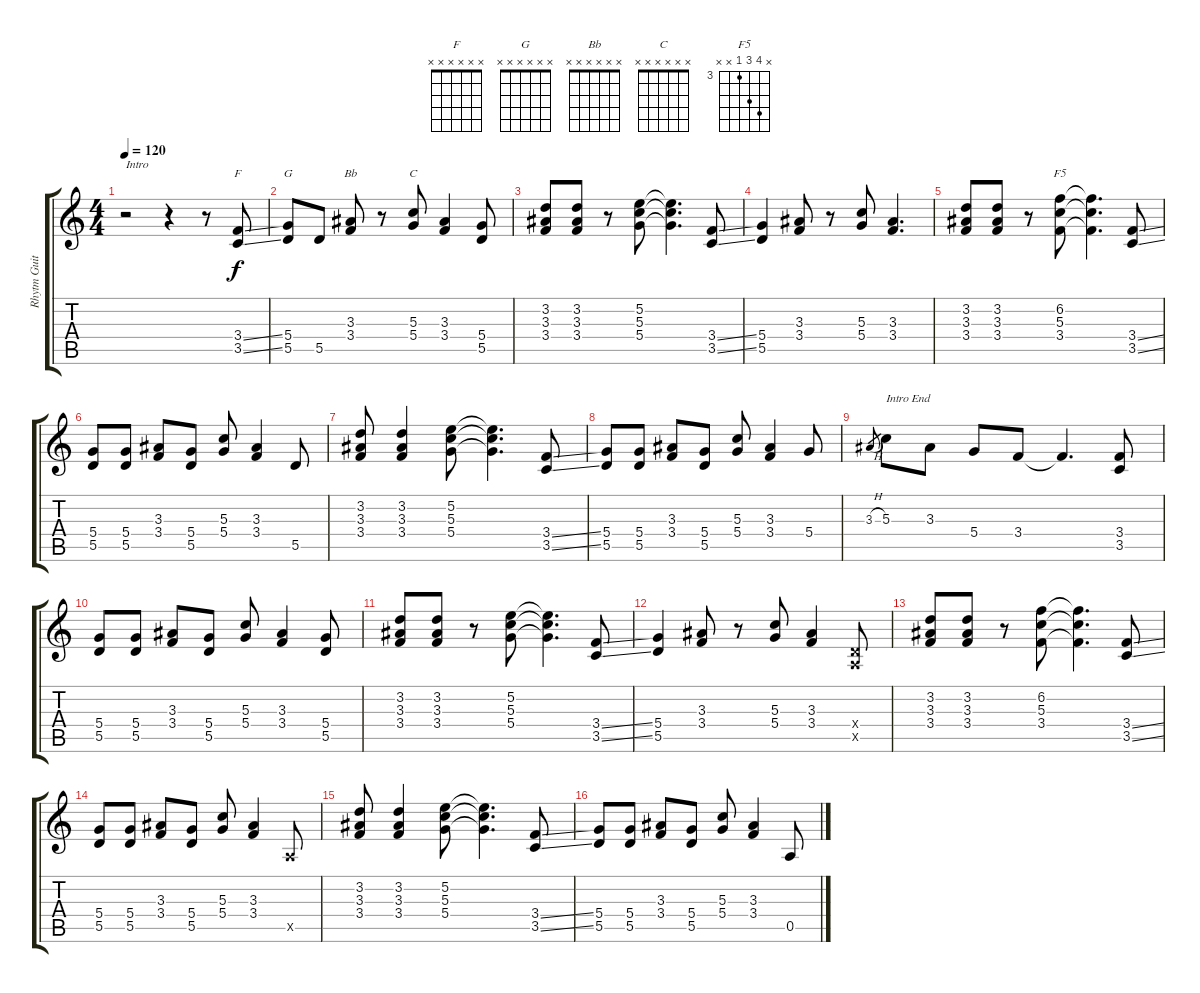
\track ("Rhytm Guitar 2" "Rhytm Guit") {instrument overdrivenguitar}
\staff {score tabs}
\tuning (E4 B3 G3 D3 A2 E2) {hide}
\chord ("F" x x x x x x)
\chord ("G" x x x x x x)
\chord ("Bb" x x x x x x)
\chord ("C" x x x x x x)
\chord ("F5" x 6 5 3 x x) {firstfret 3}
\ts (4 4)
\tempo 120
\clef g2
\ks c
r.2{txt "Intro" dy f instrument overdrivenguitar} r.4 r.8 (3.4{ss} 3.5{ss}).8{ch "F"} |
(5.4 5.5).8{ch "G"} 5.5.8 (3.3 3.4).8{ch "Bb"} r.8 (5.3 5.4).8{ch "C"} (3.3 3.4).4 (5.4 5.5).8 |
(3.2 3.3 3.4).8 (3.2 3.3 3.4).8 r.8 (5.2 5.3 5.4).8 (5.2{t} 5.3{t} 5.4{t}).4{d} (3.4{ss} 3.5{ss}).8 |
(5.4 5.5).4 (3.3 3.4).8 r.8 (5.3 5.4).8 (3.3 3.4).4{d} |
(3.2 3.3 3.4).8 (3.2 3.3 3.4).8 r.8 (6.2 5.3 3.4).8{ch "F5"} (6.2{t} 5.3{t} 3.4{t}).4{d} (3.4{ss} 3.5{ss}).8 |
(5.4 5.5).8 (5.4 5.5).8 (3.3 3.4).8 (5.4 5.5).8 (5.3 5.4).8 (3.3 3.4).4 5.5.8 |
(3.2 3.3 3.4).8 (3.2 3.3 3.4).4 (5.2 5.3 5.4).8 (5.2{t} 5.3{t} 5.4{t}).4{d} (3.4{ss} 3.5{ss}).8 |
(5.4 5.5).8 (5.4 5.5).8 (3.3 3.4).8 (5.4 5.5).8 (5.3 5.4).8 (3.3 3.4).4 5.4.8 |
3.3{h}.8{gr} 5.3.8{txt "Intro End"} 3.3.8 5.4.8 3.4.8 3.4{t}.4{d} (3.4 3.5).8 |
(5.4 5.5).8 (5.4 5.5).8 (3.3 3.4).8 (5.4 5.5).8 (5.3 5.4).8 (3.3 3.4).4 (5.4 5.5).8 |
(3.2 3.3 3.4).8 (3.2 3.3 3.4).8 r.8 (5.2 5.3 5.4).8 (5.2{t} 5.3{t} 5.4{t}).4{d} (3.4{ss} 3.5{ss}).8 |
(5.4 5.5).4 (3.3 3.4).8 r.8 (5.3 5.4).8 (3.3 3.4).4 (0.4{x} 0.5{x}).8 |
(3.2 3.3 3.4).8 (3.2 3.3 3.4).8 r.8 (6.2 5.3 3.4).8 (6.2{t} 5.3{t} 3.4{t}).4{d} (3.4{ss} 3.5{ss}).8 |
(5.4 5.5).8 (5.4 5.5).8 (3.3 3.4).8 (5.4 5.5).8 (5.3 5.4).8 (3.3 3.4).4 0.5{x}.8 |
(3.2 3.3 3.4).8 (3.2 3.3 3.4).4 (5.2 5.3 5.4).8 (5.2{t} 5.3{t} 5.4{t}).4{d} (3.4{ss} 3.5{ss}).8 |
(5.4 5.5).8 (5.4 5.5).8 (3.3 3.4).8 (5.4 5.5).8 (5.3 5.4).8 (3.3 3.4).4 0.5.8
